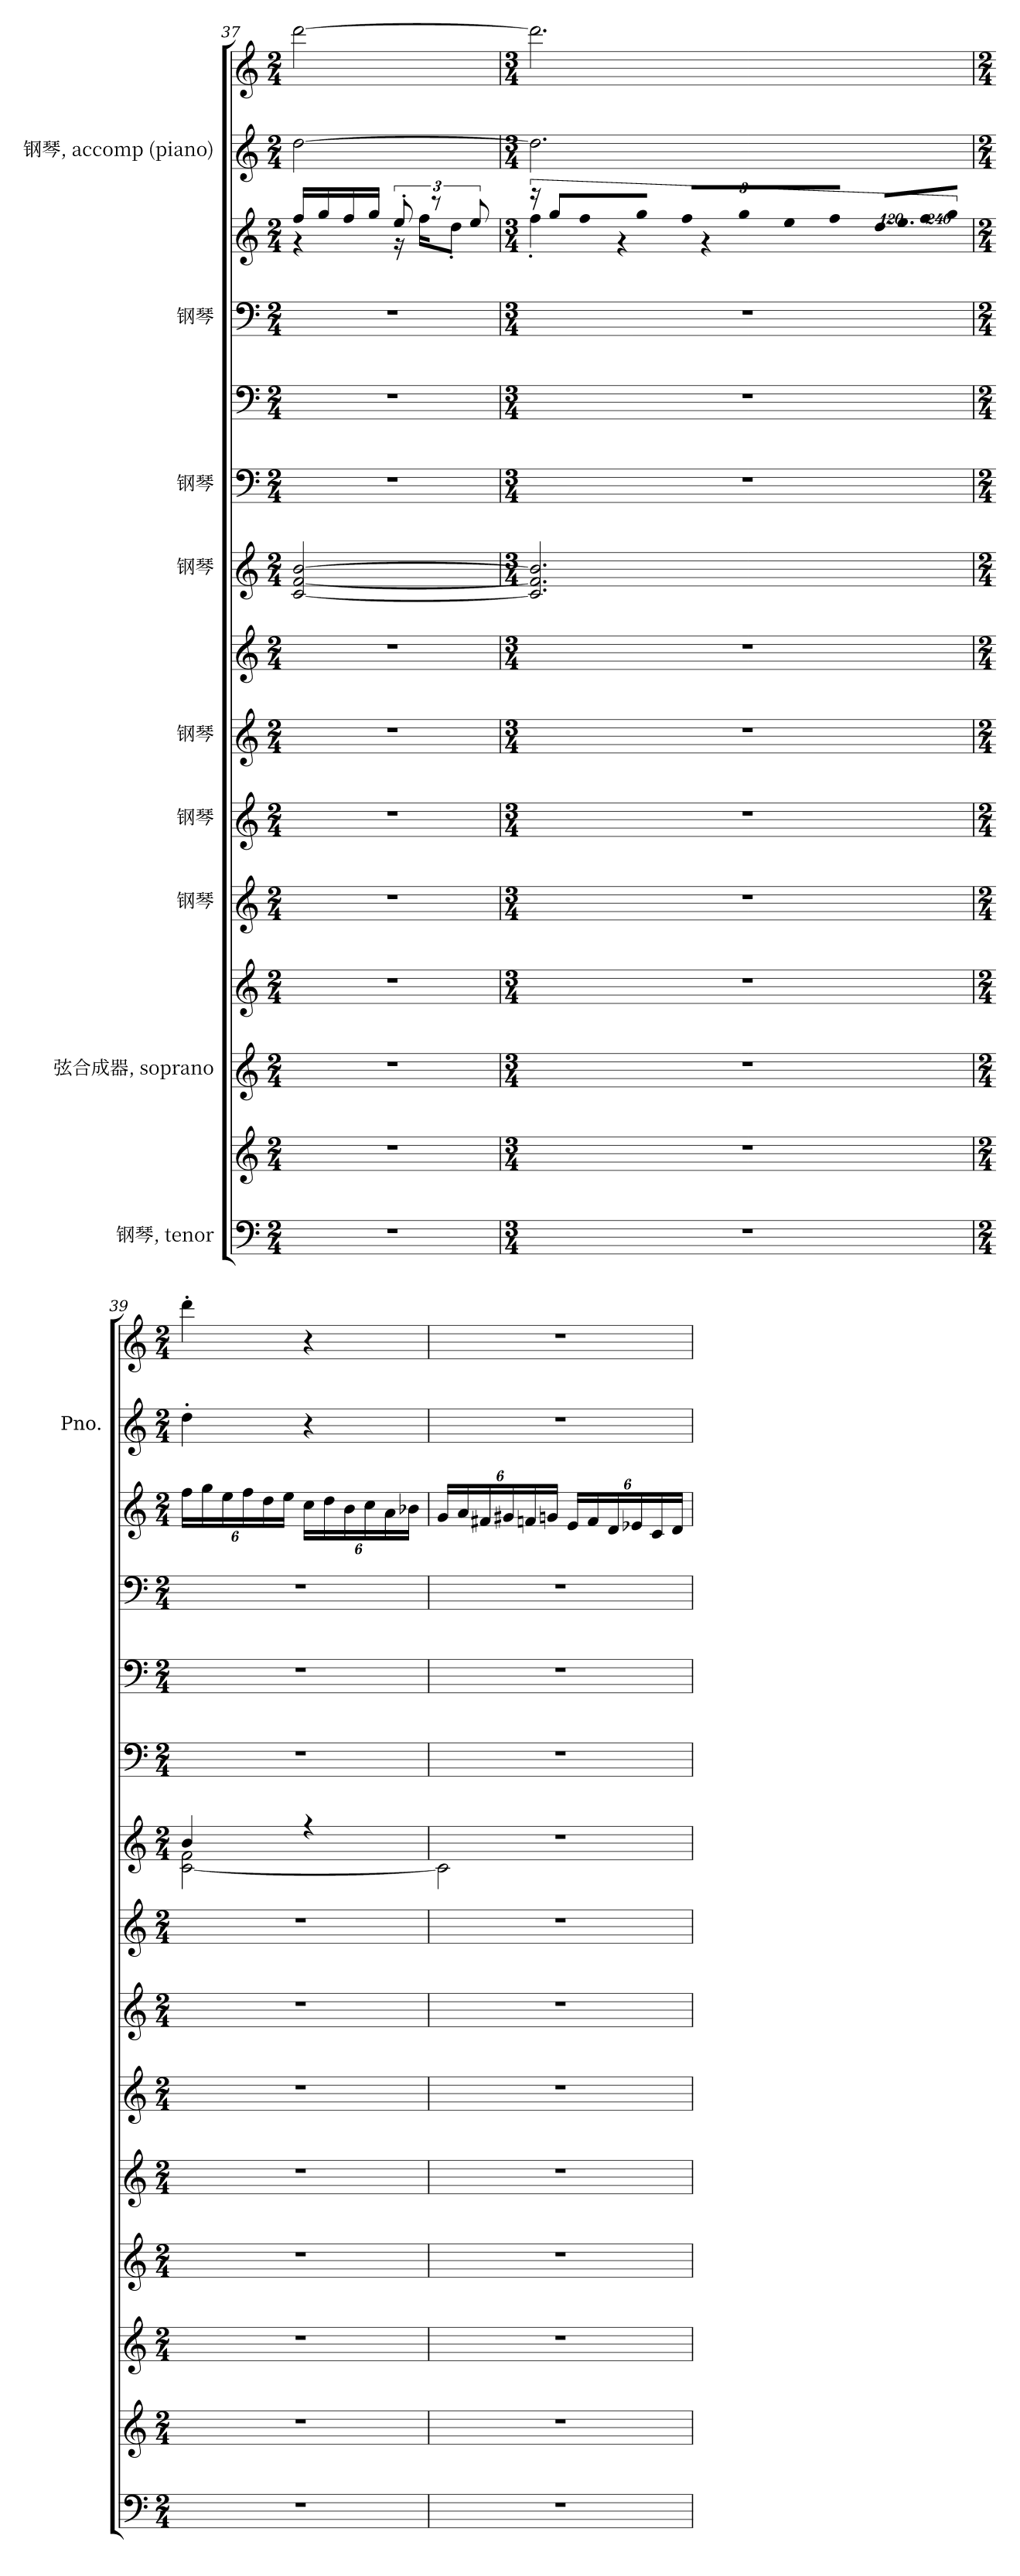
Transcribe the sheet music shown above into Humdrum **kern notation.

**kern	**kern	**kern	**kern	**kern	**kern	**kern	**kern	**kern	**kern	**kern	**kern	**kern	**kern	**kern
*part9	*part9	*part8	*part8	*part7	*part6	*part5	*part5	*part4	*part3	*part3	*part2	*part2	*part1	*part1
*staff15	*staff14	*staff13	*staff12	*staff11	*staff10	*staff9	*staff8	*staff7	*staff6	*staff5	*staff4	*staff3	*staff2	*staff1
*I"钢琴, tenor	*	*I"弦合成器, soprano	*	*I"钢琴	*I"钢琴	*I"钢琴	*	*I"钢琴	*I"钢琴	*	*I"钢琴	*	*I"钢琴, accomp (piano)	*
*	*	*	*	*	*	*	*	*	*	*	*	*	*I'Pno.	*
*clefF4	*clefG2	*clefG2	*clefG2	*clefG2	*clefG2	*clefG2	*clefG2	*clefG2	*clefF4	*clefF4	*clefF4	*clefG2	*clefG2	*clefG2
*k[]	*k[]	*k[]	*k[]	*k[]	*k[]	*k[]	*k[]	*k[]	*k[]	*k[]	*k[]	*k[]	*k[]	*k[]
*M2/4	*M2/4	*M2/4	*M2/4	*M2/4	*M2/4	*M2/4	*M2/4	*M2/4	*M2/4	*M2/4	*M2/4	*M2/4	*M2/4	*M2/4
=37	=37	=37	=37	=37	=37	=37	=37	=37	=37	=37	=37	=37	=37	=37
*	*	*	*	*	*	*	*	*	*	*	*	*^	*	*
2r	2r	2r	2r	2r	2r	2r	2r	[2c/ [2f/ [2b/	2r	2r	2r	16ff/LL	4r	[2dd\	[2ddd\
.	.	.	.	.	.	.	.	.	.	.	.	16gg/	.	.	.
.	.	.	.	.	.	.	.	.	.	.	.	16ff/	.	.	.
.	.	.	.	.	.	.	.	.	.	.	.	16gg/JJ	.	.	.
.	.	.	.	.	.	.	.	.	.	.	.	12ee'/	16r	.	.
.	.	.	.	.	.	.	.	.	.	.	.	.	16ff\KL	.	.
.	.	.	.	.	.	.	.	.	.	.	.	12r	.	.	.
.	.	.	.	.	.	.	.	.	.	.	.	.	8dd'\J	.	.
.	.	.	.	.	.	.	.	.	.	.	.	12ee/	.	.	.
=38	=38	=38	=38	=38	=38	=38	=38	=38	=38	=38	=38	=38	=38	=38	=38
*M3/4	*M3/4	*M3/4	*M3/4	*M3/4	*M3/4	*M3/4	*M3/4	*M3/4	*M3/4	*M3/4	*M3/4	*M3/4	*	*M3/4	*M3/4
2.r	2.r	2.r	2.r	2.r	2.r	2.r	2.r	2.c/] 2.f/] 2.b/]	2.r	2.r	2.r	24r	4ff'\	2.dd\]	2.ddd\]
.	.	.	.	.	.	.	.	.	.	.	.	12gg/L	.	.	.
.	.	.	.	.	.	.	.	.	.	.	.	16ff/L	.	.	.
.	.	.	.	.	.	.	.	.	.	.	.	16gg/JJ	.	.	.
.	.	.	.	.	.	.	.	.	.	.	.	16ff/LL	4r	.	.
.	.	.	.	.	.	.	.	.	.	.	.	16gg/	.	.	.
.	.	.	.	.	.	.	.	.	.	.	.	16ee/	.	.	.
.	.	.	.	.	.	.	.	.	.	.	.	16ff/JJ	.	.	.
*	*	*	*	*	*	*	*	*	*	*	*	*Xbrackettup	*	*	*
!	!	!	!	!	!	!	!	!	!	!	!	!LO:N:vis=32.	!	!	!
.	.	.	.	.	.	.	.	.	.	.	.	1920%103dd/LLL	4r	.	.
!	!	!	!	!	!	!	!	!	!	!	!	!LO:N:vis=32.	!	!	!
.	.	.	.	.	.	.	.	.	.	.	.	1920%103ee/J	.	.	.
!	!	!	!	!	!	!	!	!	!	!	!	!LO:N:vis=16	!	!	!
.	.	.	.	.	.	.	.	.	.	.	.	1920%137ff/	.	.	.
!	!	!	!	!	!	!	!	!	!	!	!	!LO:N:vis=16	!	!	!
.	.	.	.	.	.	.	.	.	.	.	.	1920%137gg/JJ	.	.	.
*	*	*	*	*	*	*	*	*	*	*	*	*v	*v	*	*
!!LO:PB:g=z
=39	=39	=39	=39	=39	=39	=39	=39	=39	=39	=39	=39	=39	=39	=39
*M2/4	*M2/4	*M2/4	*M2/4	*M2/4	*M2/4	*M2/4	*M2/4	*M2/4	*M2/4	*M2/4	*M2/4	*M2/4	*M2/4	*M2/4
*	*	*	*	*	*	*	*	*^	*	*	*	*	*	*
2r	2r	2r	2r	2r	2r	2r	2r	4b/	[2c\ 2f\	2r	2r	2r	24ff\LL	4dd'\	4ddd'\
.	.	.	.	.	.	.	.	.	.	.	.	.	24gg\	.	.
.	.	.	.	.	.	.	.	.	.	.	.	.	24ee\	.	.
.	.	.	.	.	.	.	.	.	.	.	.	.	24ff\	.	.
.	.	.	.	.	.	.	.	.	.	.	.	.	24dd\	.	.
.	.	.	.	.	.	.	.	.	.	.	.	.	24ee\JJ	.	.
.	.	.	.	.	.	.	.	4r	.	.	.	.	24cc\LL	4r	4r
.	.	.	.	.	.	.	.	.	.	.	.	.	24dd\	.	.
.	.	.	.	.	.	.	.	.	.	.	.	.	24b\	.	.
.	.	.	.	.	.	.	.	.	.	.	.	.	24cc\	.	.
.	.	.	.	.	.	.	.	.	.	.	.	.	24a\	.	.
.	.	.	.	.	.	.	.	.	.	.	.	.	24b-X\JJ	.	.
=40	=40	=40	=40	=40	=40	=40	=40	=40	=40	=40	=40	=40	=40	=40	=40
2r	2r	2r	2r	2r	2r	2r	2r	2r	2c\]	2r	2r	2r	24g/LL	2r	2r
.	.	.	.	.	.	.	.	.	.	.	.	.	24a/	.	.
.	.	.	.	.	.	.	.	.	.	.	.	.	24f#X/	.	.
.	.	.	.	.	.	.	.	.	.	.	.	.	24g#X/	.	.
.	.	.	.	.	.	.	.	.	.	.	.	.	24fn/	.	.
.	.	.	.	.	.	.	.	.	.	.	.	.	24gn/JJ	.	.
.	.	.	.	.	.	.	.	.	.	.	.	.	24e/LL	.	.
.	.	.	.	.	.	.	.	.	.	.	.	.	24f/	.	.
.	.	.	.	.	.	.	.	.	.	.	.	.	24d/	.	.
.	.	.	.	.	.	.	.	.	.	.	.	.	24e-X/	.	.
.	.	.	.	.	.	.	.	.	.	.	.	.	24c/	.	.
.	.	.	.	.	.	.	.	.	.	.	.	.	24d/JJ	.	.
*	*	*	*	*	*	*	*	*v	*v	*	*	*	*	*	*
=	=	=	=	=	=	=	=	=	=	=	=	=	=	=
*-	*-	*-	*-	*-	*-	*-	*-	*-	*-	*-	*-	*-	*-	*-
